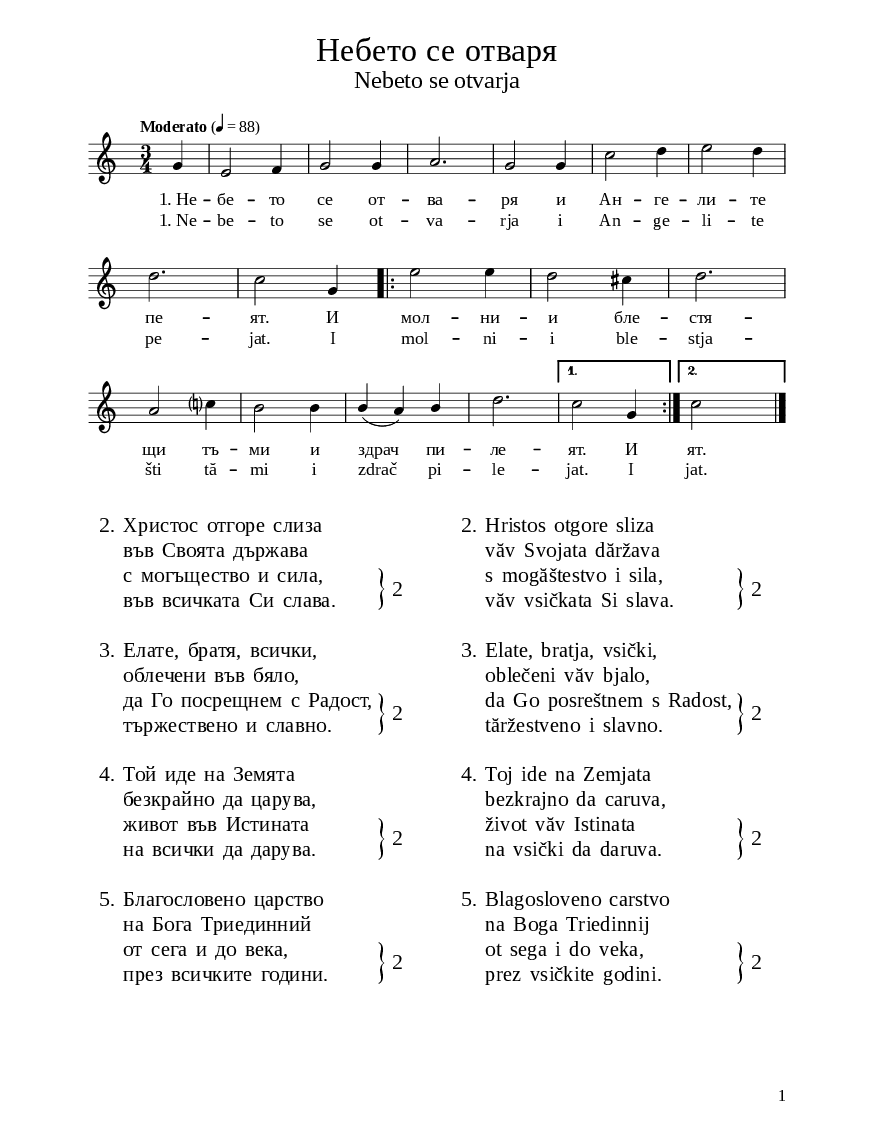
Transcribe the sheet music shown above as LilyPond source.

\version "2.24.2"

% include paper part and global functions
\include "include/globals.ily"
"rightBraces050" = \markup {
  \column {
    % repeat braces
    \translate #'(0 . -5.5 )
    \right-brace #20

    \translate #'(0 . -10.0 )
    \right-brace #20

    \translate #'(0 . -10.0 )
    \right-brace #20

    \translate #'(0 . -10.0 )
    \right-brace #20
  }
  \column {
    % repeat numbers
    \translate #'(0 . -6.1 )
    2

    \translate #'(0 . -12.0 )
    2

    \translate #'(0 . -12.0 )
    2

    \translate #'(0 . -12.0 )
    2
  }
}

\bookpart {
   \label #'ref050
  \tocItem \markup "Небето се отваря – Nebeto se otvarja"
  \include "include/bookpart-paper.ily"
  \score {
    \include "include/score-layout.ily"

    \new Voice \absolute  {
      \clef treble
      \key c \major
      \time 3/4
      \tempoFunc "Moderato" 4 "88"
      \autoBeamOff
      \partial 4 g'4 | e'2 f'4 | g'2 g'4 | a'2. | g'2 g'4 | c''2 d''4 | e''2 d''4 | \break
      d''2. | c''2 g'4 | \repeat volta 2 {
        e''2 e''4 | d''2 cis''4 | d''2. | \break
        a'2 c''?4 | b'2 b'4 | \stemUp b'4 ( a'4 ) b'4 \stemNeutral | d''2. |
      } \alternative {
        { c''2 g'4 | }
        { c''2  s4 }
      } \bar "|."
    }

    \addlyrics {
      "1. Не" -- бе -- то се от -- ва -- ря и Ан -- ге -- ли -- те
      пе -- ят. И мол -- ни -- и бле -- стя --
      щи тъ -- ми и здрач пи -- ле -- ят. И ят.
    }

    \addlyrics {
      "1. Ne" -- be -- to se ot -- va -- rja i An -- ge -- li -- te
      pe -- jat. I mol -- ni -- i ble -- stja --
      šti tă -- mi i zdrač pi -- le -- jat. I jat.
    }

    \header {
      title = \titleFunc "Небето се отваря" "Nebeto se otvarja"
    }

    \midi{}

  } % score

  \markup \fontsize #bgCoupletFontSize {
    \hspace #1
    \override #`(baseline-skip . ,bgCoupletBaselineSkip)
    \column {
      \line {   2. Христос отгоре слиза}

      \line {   "   " във Своята държава}

      \line {   "   " с могъщество и сила,}

      \line {   "   " във всичката Си слава.}
      \line {   "   "}

      \line {   3.  Елате, братя, всички,}

      \line {   "   " облечени във бяло,}

      \line {   "   " да Го посрещнем с Радост,}

      \line {   "   " тържествено и славно.}
      \line {   "   "}

      \line {   4.  Той иде на Земята}

      \line {   "   " безкрайно да царува,}

      \line {   "   " живот във Истината}

      \line {   "   " на всички да дарува.}
      \line {   "   "}

      \line {  5.  Благословено царство}

      \line {   "   " на Бога Триединний}

      \line {   "   " от сега и до века,}

      \line {   "   " през всичките години.  }
    }   \"rightBraces050"

    \hspace #5
    \override #`(baseline-skip . ,bgCoupletBaselineSkip)
     \column {
      \line {   2. Hristos otgore sliza}

      \line {   "   " văv Svojata dăržava}

      \line {   "   " s mogăštestvo i sila,}

      \line {   "   " văv vsičkata Si slava.}
      \line {   "   "}

      \line {   3.  Elate, bratja, vsički,}

      \line {   "   " oblečeni văv bjalo,}

      \line {   "   " da Go posreštnem s Radost,}

      \line {   "   " tăržestveno i slavno.}
      \line {   "   "}

      \line {   4.  Toj ide na Zemjata}

      \line {   "   " bezkrajno da caruva,}

      \line {   "   " život văv Istinata}

      \line {   "   " na vsički da daruva.}
      \line {   "   "}

      \line {  5.  Blagosloveno carstvo}

      \line {   "   " na Boga Triedinnij}

      \line {   "   " ot sega i do veka,}

      \line {   "   " prez vsičkite godini.  }
    }  %column
    \"rightBraces050"
  } % markup

  \pageBreak

  % include foreign translation(s) of the song
  \version "2.24.2"

\markup \fill-line { \fontsize #deTitleFontSize "Der Himmel öffnet sich" }
\markup \null
\markup \null
\markup \fontsize #deCoupletFontSize {
  \hspace #15
  \override #`(baseline-skip . ,deCoupletBaselineSkip)

  \column {


    \line { 1. Der Himmel öffnet sich}

    \line { "   "und die Engel singen.}

    \line { "   "Leuchtende Blitze }

    \line { "   "zerstreuen Dunkelheit und Finsternis.}

    \line { " " }

    \line { 2. Christus kommt herab }

    \line { "   "in sein Reich, }

    \line { "   "mit Macht und Kraft, }

    \line { "   "in all seiner Herrlichkeit.}
    \line { " " }
    \line { 3. Kommt, alle Brüder,}

    \line { "   "ganz in Weiß gekleidet,}

    \line { "   "auf dass wir ihn mit Freude,}

    \line { "   "feierlich und ehrerbietig willkommen heißen.}
    \line { " " }
    \line { 4. Er kommt auf die Erde, }

    \line { "   "um ewiglich zu herrschen}

    \line { "   "und allen ein Leben }

    \line { "   "in Wahrheit zu schenken.}

    \line { " " }
    \line { 5. Gepriesen sei das Reich}

    \line { "   "unseres dreifaltigen Gottes,}

    \line { "   "von nun an und in Ewigkeit}

    \line { "   "und für alle Zeiten.}



  }

}


} % bookpart
